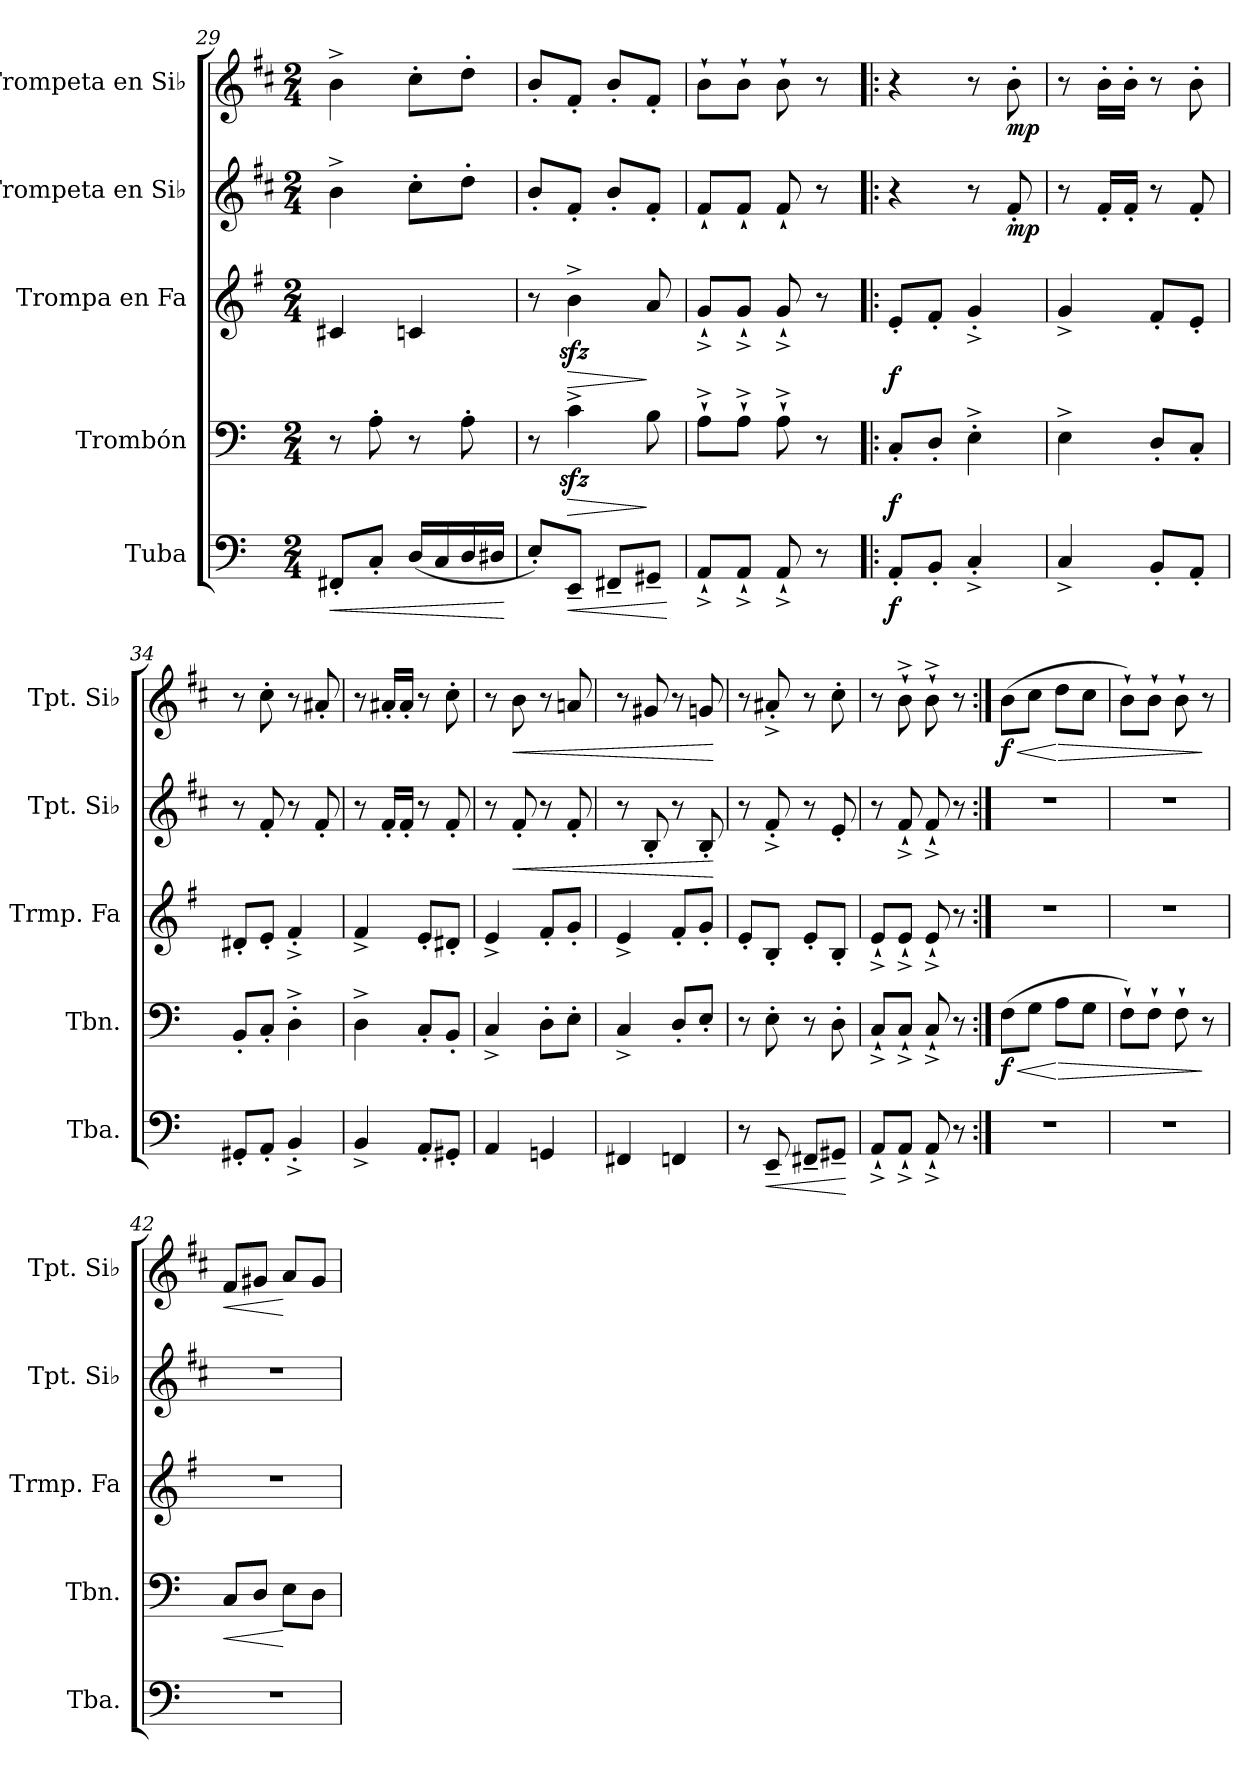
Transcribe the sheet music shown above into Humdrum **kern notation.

**kern	**dynam	**kern	**dynam	**kern	**dynam	**kern	**dynam	**kern	**dynam
*part5	*part5	*part4	*part4	*part3	*part3	*part2	*part2	*part1	*part1
*staff5	*staff5	*staff4	*staff4	*staff3	*staff3	*staff2	*staff2	*staff1	*staff1
*I"Tuba	*	*I"Trombón	*	*I"Trompa en Fa	*	*I"Trompeta en Si♭	*	*I"Trompeta en Si♭	*
*I'Tba.	*	*I'Tbn.	*	*I'Trmp. Fa	*	*I'Tpt. Si♭	*	*I'Tpt. Si♭	*
*clefF4	*	*clefF4	*	*clefG2	*	*clefG2	*	*clefG2	*
*	*	*	*	*ITrd4c7	*	*ITrd1c2	*	*ITrd1c2	*
*k[]	*	*k[]	*	*k[]	*	*k[]	*	*k[]	*
*M2/4	*	*M2/4	*	*M2/4	*	*M2/4	*	*M2/4	*
=29	=29	=29	=29	=29	=29	=29	=29	=29	=29
!	!LO:HP:b	!	!	!	!	!	!	!	!
8FF#X'/L	<	8r	.	4F#X/	.	4a^\	.	4a^\	.
8C'/J	.	8A'\	.	.	.	.	.	.	.
(16D/LL	.	8r	.	4Fn/	.	8b'\L	.	8b'\L	.
16C/	.	.	.	.	.	.	.	.	.
16D/	.	8A'\	.	.	.	8cc'\J	.	8cc'\J	.
16D#X/JJ	.	.	.	.	.	.	.	.	.
.	[	.	.	.	.	.	.	.	.
=30	=30	=30	=30	=30	=30	=30	=30	=30	=30
8E'/L)	.	8r	.	8r	.	8a'/L	.	8a'/L	.
!	!LO:HP:b	!	!LO:HP:b	!	!LO:HP:b	!	!	!	!
8EE~/J	<	4czz<^\	>	4ezz<^\	>	8e'/J	.	8e'/J	.
8FF#X~/L	.	.	.	.	.	8a'/L	.	8a'/L	.
8GG#X~/J	.	8B\	]	8d/	]	8e'/J	.	8e'/J	.
.	[	.	.	.	.	.	.	.	.
!!LO:PB:g=z
=31	=31	=31	=31	=31	=31	=31	=31	=31	=31
8AA^`/L	.	8A^`\L	.	8c^`/L	.	8e`/L	.	8a`\L	.
8AA^`/J	.	8A^`\J	.	8c^`/J	.	8e`/J	.	8a`\J	.
8AA^`/	.	8A^`\	.	8c^`/	.	8e`/	.	8a`\	.
8r	.	8r	.	8r	.	8r	.	8r	.
=32!|:	=32!|:	=32!|:	=32!|:	=32!|:	=32!|:	=32!|:	=32!|:	=32!|:	=32!|:
!	!LO:DY:b	!	!LO:DY:b	!	!LO:DY:b	!	!	!	!
8AA'/L	f	8C'/L	f	8A'/L	f	4r	.	4r	.
8BB'/J	.	8D'/J	.	8B'/J	.	.	.	.	.
4C'^/	.	4E'^\	.	4c'^/	.	8r	.	8r	.
!	!	!	!	!	!	!	!LO:DY:b	!	!LO:DY:b
.	.	.	.	.	.	8e'/	mp	8a'\	mp
=33	=33	=33	=33	=33	=33	=33	=33	=33	=33
4C^/	.	4E^\	.	4c^/	.	8r	.	8r	.
.	.	.	.	.	.	16e'/LL	.	16a'\LL	.
.	.	.	.	.	.	16e'/JJ	.	16a'\JJ	.
8BB'/L	.	8D'/L	.	8B'/L	.	8r	.	8r	.
8AA'/J	.	8C'/J	.	8A'/J	.	8e'/	.	8a'\	.
=34	=34	=34	=34	=34	=34	=34	=34	=34	=34
8GG#X'/L	.	8BB'/L	.	8G#X'/L	.	8r	.	8r	.
8AA'/J	.	8C'/J	.	8A'/J	.	8e'/	.	8b'\	.
4BB'^/	.	4D'^\	.	4B'^/	.	8r	.	8r	.
.	.	.	.	.	.	8e'/	.	8g#X'/	.
=35	=35	=35	=35	=35	=35	=35	=35	=35	=35
4BB^/	.	4D^\	.	4B^/	.	8r	.	8r	.
.	.	.	.	.	.	16e'/LL	.	16g#X'/LL	.
.	.	.	.	.	.	16e'/JJ	.	16g#'/JJ	.
8AA'/L	.	8C'/L	.	8A'/L	.	8r	.	8r	.
8GG#X'/J	.	8BB'/J	.	8G#X'/J	.	8e'/	.	8b'\	.
!!LO:LB:g=z
=36	=36	=36	=36	=36	=36	=36	=36	=36	=36
4AA/	.	4C^/	.	4A^/	.	8r	.	8r	.
!	!	!	!	!	!	!	!LO:HP:b	!	!LO:HP:b
.	.	.	.	.	.	8e'/	<	8a\	<
4GGn/	.	8D'\L	.	8B'/L	.	8r	.	8r	.
.	.	8E'\J	.	8c'/J	.	8e'/	.	8gn/	.
=37	=37	=37	=37	=37	=37	=37	=37	=37	=37
4FF#X/	.	4C^/	.	4A^/	.	8r	.	8r	.
.	.	.	.	.	.	8A'/	.	8f#X/	.
4FFn/	.	8D'/L	.	8B'/L	.	8r	.	8r	.
.	.	8E'/J	.	8c'/J	.	8A'/	.	8fn/	.
.	.	.	.	.	.	.	[	.	[
=38	=38	=38	=38	=38	=38	=38	=38	=38	=38
8r	.	8r	.	8A'/L	.	8r	.	8r	.
!	!LO:HP:b	!	!	!	!	!	!	!	!
8EE~/	<	8E'\	.	8E'/J	.	8e'^/	.	8g#X'^/	.
8FF#X~/L	.	8r	.	8A'/L	.	8r	.	8r	.
8GG#X~/J	.	8D'\	.	8E'/J	.	8d'/	.	8b'\	.
.	[	.	.	.	.	.	.	.	.
=39	=39	=39	=39	=39	=39	=39	=39	=39	=39
8AA^`/L	.	8C^`/L	.	8A^`/L	.	8r	.	8r	.
8AA^`/J	.	8C^`/J	.	8A^`/J	.	8e^`/	.	8a^`\	.
8AA^`/	.	8C^`/	.	8A^`/	.	8e^`/	.	8a^`\	.
8r	.	8r	.	8r	.	8r	.	8r	.
=40:|!	=40:|!	=40:|!	=40:|!	=40:|!	=40:|!	=40:|!	=40:|!	=40:|!	=40:|!
!	!	!	!LO:HP:b	!	!	!	!	!	!LO:HP:b
!	!	!	!LO:DY:n=1:b	!	!	!	!	!	!LO:DY:n=1:b
2r	.	(8F\L	< f	2r	.	2r	.	(8a\L	< f
.	.	8G\J	.	.	.	.	.	8b\J	.
!	!	!	!LO:HP:n=1:b	!	!	!	!	!	!LO:HP:n=1:b
.	.	8A\L	[ >	.	.	.	.	8cc\L	[ >
.	.	8G\J	.	.	.	.	.	8b\J	.
!!LO:PB:g=z
=41	=41	=41	=41	=41	=41	=41	=41	=41	=41
2r	.	8F`\L)	.	2r	.	2r	.	8a`\L)	.
.	.	8F`\J	.	.	.	.	.	8a`\J	.
.	.	8F`\	.	.	.	.	.	8a`\	.
.	.	8r	]	.	.	.	.	8r	]
=42	=42	=42	=42	=42	=42	=42	=42	=42	=42
!	!	!	!LO:HP:b	!	!	!	!	!	!LO:HP:b
2r	.	8C/L	<	2r	.	2r	.	8e/L	<
.	.	8D/J	.	.	.	.	.	8f#X/J	.
.	.	8E\L	[	.	.	.	.	8g/L	[
.	.	8D\J	.	.	.	.	.	8f#/J	.
=	=	=	=	=	=	=	=	=	=
*-	*-	*-	*-	*-	*-	*-	*-	*-	*-
